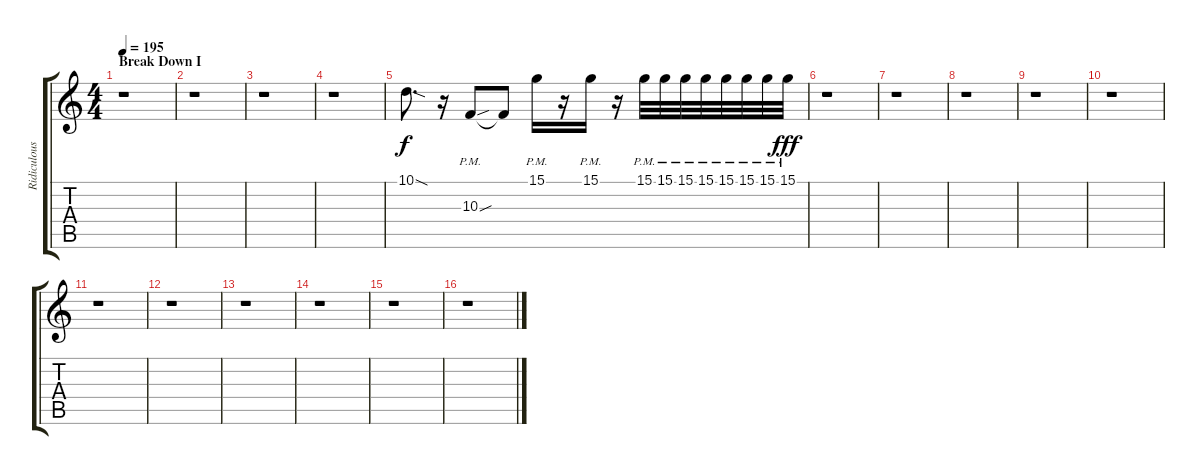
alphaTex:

\track ("Ridiculously Dope Sound Effects" "Ridiculous") {instrument taikodrum}
\staff {score tabs}
\tuning (E4 B3 G3 D3 A2 D2) {hide}
\ts (4 4)
\section ("" "Break Down I")
\tempo 195
\clef g2
\ks c
r.1{dy f} |
r.1 |
r.1 |
r.1 |
10.1{sod}.8{d instrument lead1square} r.16 10.3{sou pm}.8 10.3{t}.8 15.1{pm}.16 r.16 15.1{pm}.16 r.16 15.1{pm}.32 15.1{pm}.32 15.1{pm}.32 15.1{pm}.32 15.1{pm}.32 15.1{pm}.32 15.1{pm}.32 15.1{pm}.32{dy fff} |
r.1 |
r.1 |
r.1 |
r.1 |
r.1 |
r.1 |
r.1 |
r.1 |
r.1 |
r.1 |
r.1
